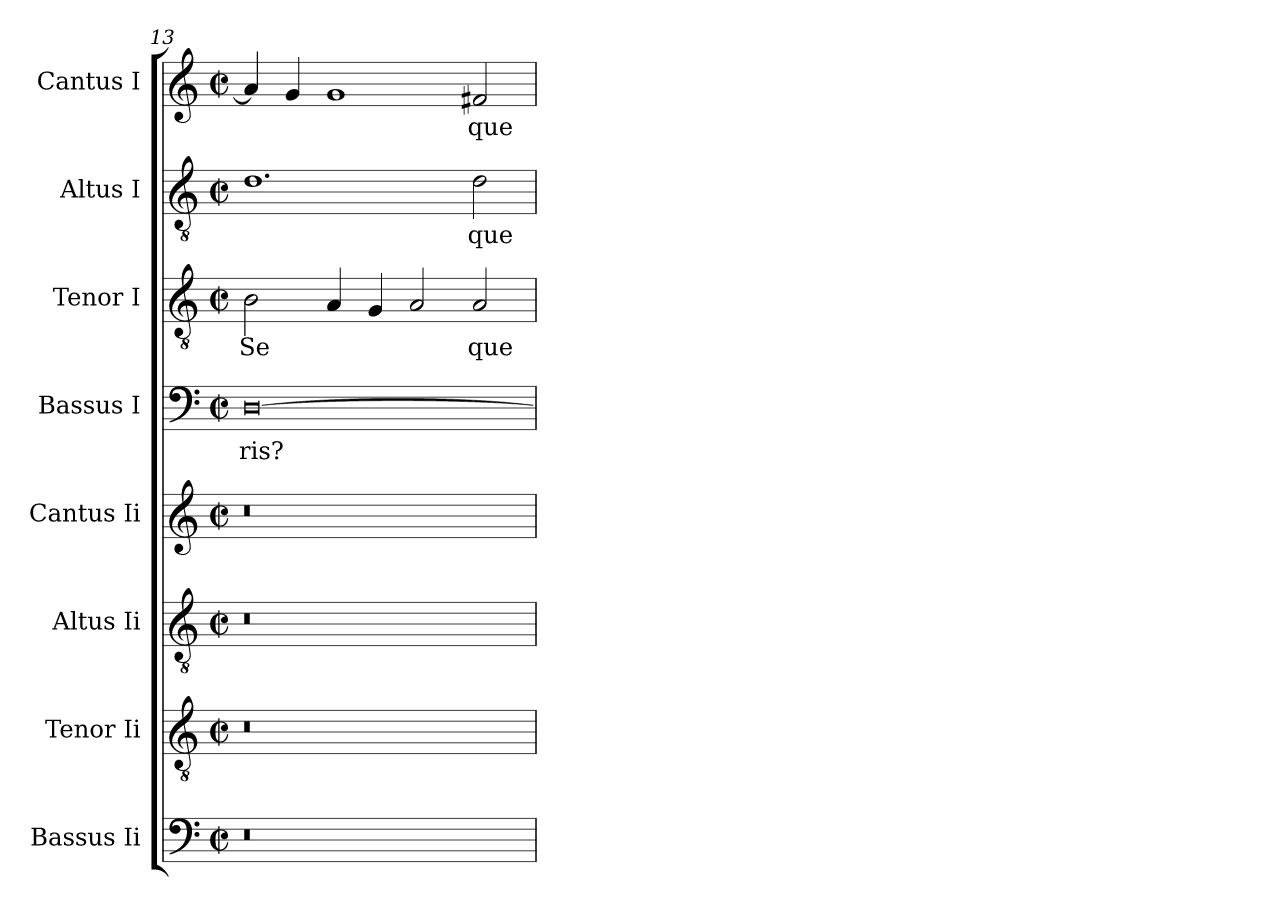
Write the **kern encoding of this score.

**kern	**kern	**kern	**kern	**kern	**text	**kern	**text	**kern	**text	**kern	**text
*part8	*part7	*part6	*part5	*part4	*part4	*part3	*part3	*part2	*part2	*part1	*part1
*staff8	*staff7	*staff6	*staff5	*staff4	*staff4	*staff3	*staff3	*staff2	*staff2	*staff1	*staff1
*I"Bassus Ii	*I"Tenor Ii	*I"Altus Ii	*I"Cantus Ii	*I"Bassus I	*	*I"Tenor I	*	*I"Altus I	*	*I"Cantus I	*
*clefF4	*clefGv2	*clefGv2	*clefG2	*clefF4	*	*clefGv2	*	*clefGv2	*	*clefG2	*
*M2/2	*M2/2	*M2/2	*M2/2	*M2/2	*	*M2/2	*	*M2/2	*	*M2/2	*
*met(c|)	*met(c|)	*met(c|)	*met(c|)	*met(c|)	*	*met(c|)	*	*met(c|)	*	*met(c|)	*
=13	=13	=13	=13	=13	=13	=13	=13	=13	=13	=13	=13
!	!	!	!	!	!LO:LY:b	!	!LO:LY:b:cj	!	!	!	!
0r	0r	0r	0r	[>0D	ris?	2B\	Se	1.d	.	4a/]	.
.	.	.	.	.	.	.	.	.	.	4g/	.
.	.	.	.	.	.	4A/	.	.	.	1g	.
.	.	.	.	.	.	4G/	.	.	.	.	.
.	.	.	.	.	.	2A/	.	.	.	.	.
!	!	!	!	!	!	!	!LO:LY:b:cj	!	!LO:LY:b:cj	!	!LO:LY:b:cj
.	.	.	.	.	.	2A/	que	2d\	-que-	2f#/	que
=	=	=	=	=	=	=	=	=	=	=	=
*-	*-	*-	*-	*-	*-	*-	*-	*-	*-	*-	*-
